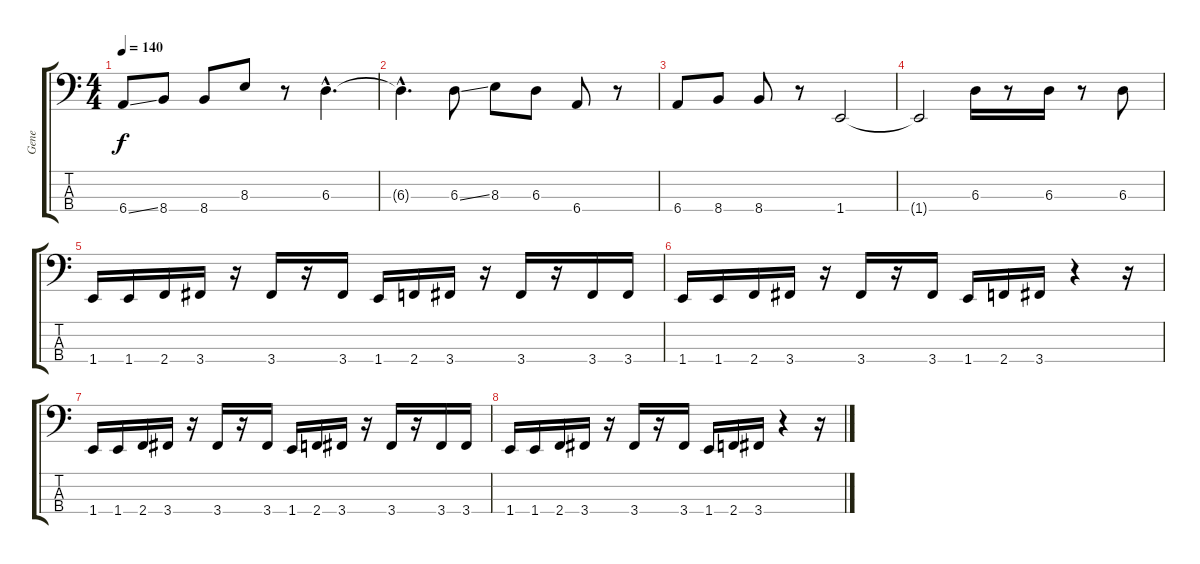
\track ("Gene" "Gene") {instrument electricbasspick}
\staff {score tabs}
\tuning (Gb2 Db2 Ab1 Eb1) {hide}
\ts (4 4)
\tempo 140
\clef f4
\ks c
6.4{ss}.8{dy f} 8.4.8 8.4.8 8.3.8 r.8 6.3{hac}.4{d} |
6.3{hac t}.4{d} 6.3{ss}.8 8.3.8 6.3.8 6.4.8 r.8 |
6.4.8 8.4.8 8.4.8 r.8 1.4.2 |
1.4{t}.2 6.3.16 r.8 6.3.16 r.8 6.3.8 |
1.4.16 1.4.16 2.4.16 3.4.16 r.16 3.4.16 r.16 3.4.16 1.4.16 2.4.16 3.4.16 r.16 3.4.16 r.16 3.4.16 3.4.16 |
1.4.16 1.4.16 2.4.16 3.4.16 r.16 3.4.16 r.16 3.4.16 1.4.16 2.4.16 3.4.16 r.4 r.16 |
1.4.16 1.4.16 2.4.16 3.4.16 r.16 3.4.16 r.16 3.4.16 1.4.16 2.4.16 3.4.16 r.16 3.4.16 r.16 3.4.16 3.4.16 |
1.4.16 1.4.16 2.4.16 3.4.16 r.16 3.4.16 r.16 3.4.16 1.4.16 2.4.16 3.4.16 r.4 r.16
